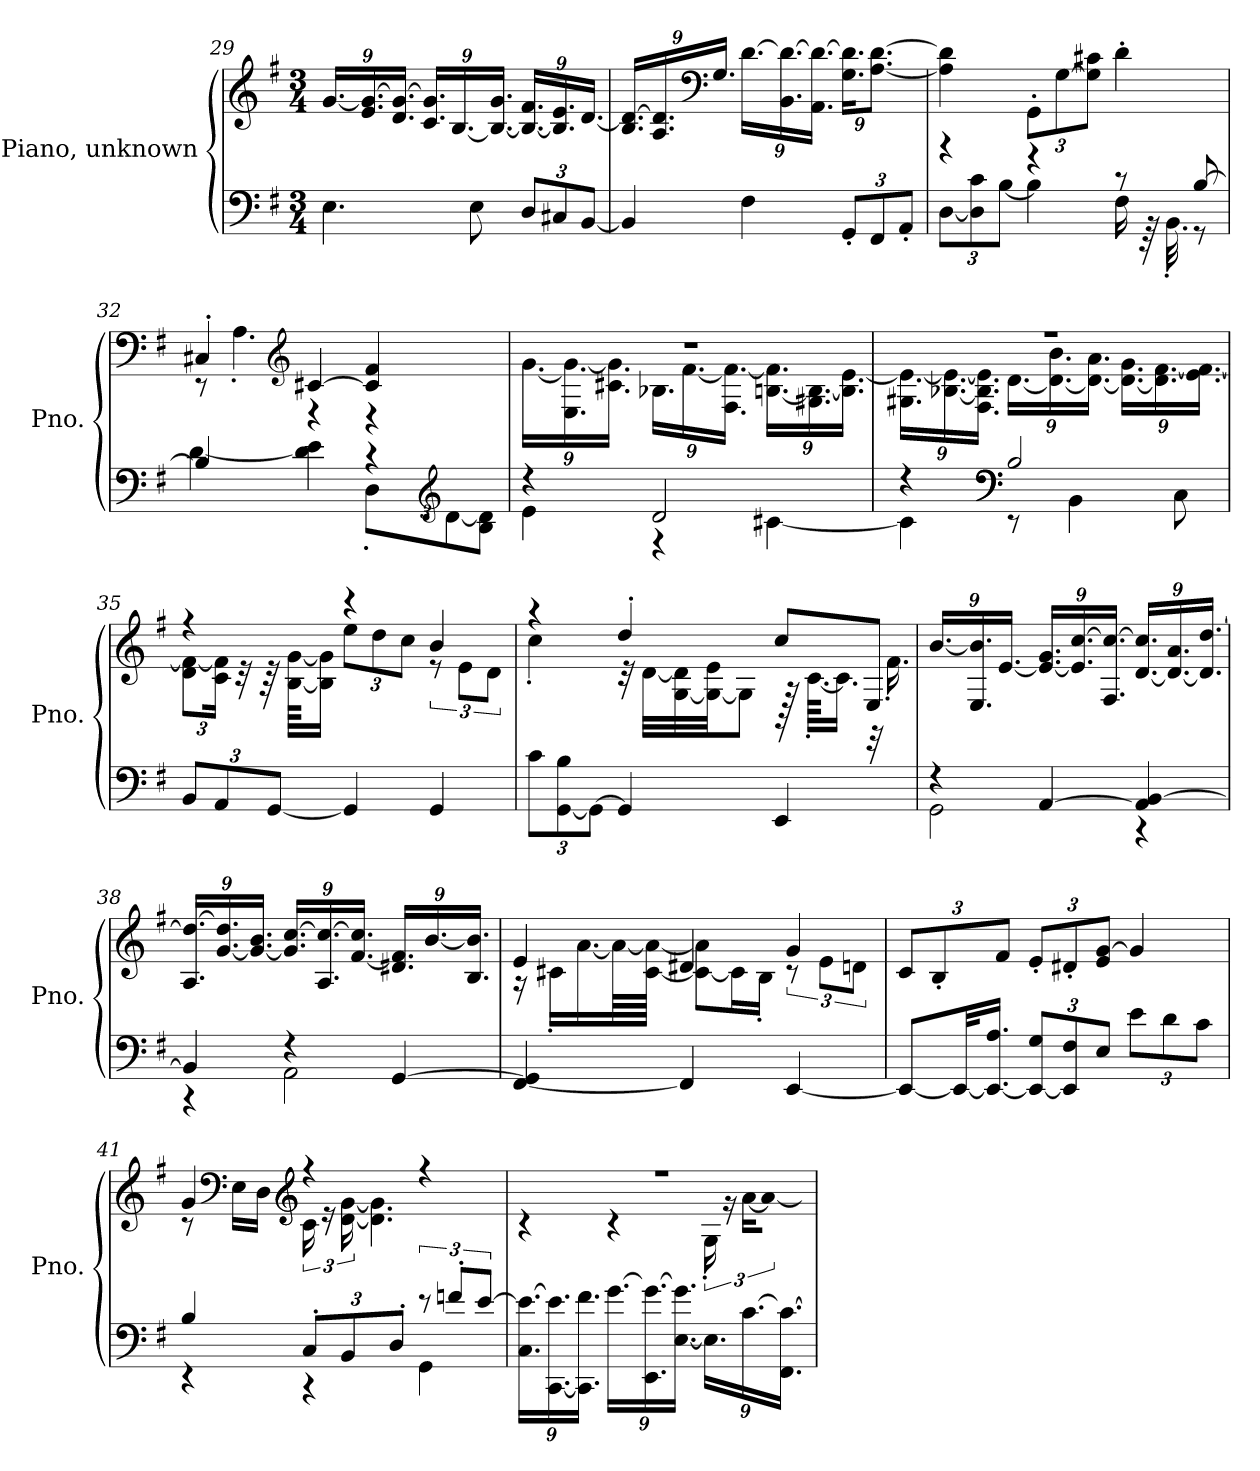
**kern	**kern
*part1	*part1
*staff2	*staff1
*I"Piano, unknown	*
*I'Pno.	*
!!LO:LB:g=z
*clefF4	*clefG2
*k[f#]	*k[f#]
*M3/4	*M3/4
*	*Xbrackettup
=29	=29
4.E\	[18.g/LL
.	18.e/ 18.g/_
.	18.d/ 18.g/_JJ
.	18.c/ 18.g/]LL
.	[18.B/
8E\	.
.	18.B/_ 18.g/JJ
*Xbrackettup	*
12D/L	18.B/_ 18.f#/LL
12C#X/	18.B/] 18.e/
[12BB/J	[18.d/JJ
=30	=30
4BB/]	18.B/ 18.d/_LL
.	18.A/ 18.d/]
*	*clefF4
.	18.G/JJ
4F#\	[18.d\LL
.	18.BB\ 18.d\_
.	18.AA\ 18.d\_JJ
12GG'/L	18.G\ 18.d\]KL
12FF#/	[9.A\ [9.d\J
12AA'/J	.
!!LO:LB:g=z
=31	=31
*^	*
4r	[12D\L	4A\] 4d\]
.	12D\] 12c\	.
.	[12B\J	.
4r	4B\]	12GG'\L
.	.	[12G\
.	.	12G\] 12c#X\J
8r	16F#\	4d'\
.	64r	.
.	32.BB'\	.
[8B/	8r	.
=32	=32	=32
*	*	*^
4B/]	[4d\	4C#X'/	8r
.	.	.	4.A'\
*	*	*clefG2	*
4r	4d\] 4e\	[4c#X/	.
4r	12D'\L	4c#/] 4f#/	4r
*clefG2	*	*	*
.	[12d\	.	.
.	12B\ 12d\]J	.	.
!!LO:LB:g=z	!!
=33	=33	=33	=33
4r	4e\	2.r	[18.g\LL
.	.	.	18.E\ 18.g\_
.	.	.	18.c#X\ 18.g\]JJ
2d/	4r	.	18.B-X\LL
.	.	.	[18.f#\
.	.	.	18.F#\ 18.f#\_JJ
.	[4c#X\	.	[18.Bn\ 18.f#\]LL
.	.	.	18.G#X\ 18.B\_
.	.	.	18.B\] [18.e\JJ
=34	=34	=34	=34
4r	4c#\]	2.r	18.G#X\ 18.e\_LL
.	.	.	[18.B-X\ 18.e\_
.	.	.	18.F#\ 18.B-\] 18.e\]JJ
*clefF4	*	*	*
2B/	8r	.	[18.d\LL
.	.	.	18.d\_ 18.b\
.	4BB\	.	.
.	.	.	18.d\_ 18.a\JJ
.	.	.	18.d\_ 18.g\LL
.	.	.	18.d\] [18.f#\
.	8C\	.	.
.	.	.	18.e\ 18.f#\_JJ
*v	*v	*	*
!!LO:LB:g=z	!!
=35	=35	=35
12BB/L	4r	12d\ 12f#\_L
12AA/	.	24c\ 24f#\]Jk
.	.	32r
.	.	64r
[12GG/J	.	.
.	.	[64B\ [64g\KKLL
.	.	16B\] 16g\]JJ
4GG/]	4r	12ee\L
.	.	12dd\
.	.	12cc\J
*	*	*brackettup
4GG/	4b/	12r
.	.	12e\L
.	.	12d\J
=36	=36	=36
12c\L	4r	4cc'\
[12GG\ 12B\	.	.
12GG\J_	.	.
4GG/]	4dd'/	32r
.	.	[32d\LLL
.	.	[32G\ 32d\]
.	.	32G\_ 32e\JJ
.	.	8G\J]
4EE/	8cc/L	128r
.	.	[64.c'\KKLL
.	.	16.c\JJ]
.	8E/J	32r
.	.	16.f#'\
*	*v	*v
!!LO:LB:g=z
=37	=37
*^	*
*	*	*Xbrackettup
4r	2GG\	[18.b/LL
.	.	18.E/ 18.b/]
.	.	[18.e/JJ
[4AA/	.	18.e/_ 18.g/LL
.	.	18.e/] [18.cc/
.	.	18.F#/ 18.cc/_JJ
4AA/] [4BB/	4r	[18.d/ 18.cc/]LL
.	.	18.d/_ 18.a/
.	.	18.d/] [18.dd/JJ
=38	=38	=38
4BB/]	4r	18.A/ 18.dd/_LL
.	.	[18.g/ 18.dd/]
.	.	18.g/_ 18.b/JJ
4r	2AA\	18.g/] [18.cc/LL
.	.	18.A/ 18.cc/_
.	.	[18.f#/ 18.cc/]JJ
[4GG/	.	18.d#X/ 18.f#/]LL
.	.	[18.b/
.	.	18.B/ 18.b/]JJ
*v	*v	*
!!LO:PB:g=z
=39	=39
*	*^
[4FF#/ 4GG/]	4e/	16r
.	.	16c#X'\LL
.	.	[16.a\
.	.	64a\LL_
.	.	[64c#\ 64a\_JJJJ
4FF#/]	4d#X/	8c#\_ 8a\]L
.	.	16c#\L]
.	.	16B'\JJ
*	*	*brackettup
[4EE/	4g/	12r
.	.	12e\L
.	.	12dn\J
*	*v	*v
=40	=40
*	*Xbrackettup
8EE/L_	12c/L
.	12B'/
32EE/KL_	.
16.EE/_ 16.A/JJ	.
.	12f#/J
12EE/_ 12G/L	12e'/L
12EE/] 12F#/	12d#X'/
12E/J	12e/ [12g/J
12e\L	4g/]
12d\	.
12c\J	.
!!LO:LB:g=z
=41	=41
*^	*^
4B/	4r	4g/	8r
*	*	*clefF4	*
.	.	.	16E\LL
.	.	.	16D\JJ
*	*	*clefG2	*
*	*	*	*brackettup
12C'/L	4r	4r	24c\
.	.	.	24r
12BB/	.	.	[24d\ [24g\
.	.	.	4.d\] 4.g\]
12D'/J	.	.	.
*brackettup	*	*	*
12r	4GG\	4r	.
12fn'/L	.	.	.
[12e/J	.	.	.
*v	*v	*	*
=42	=42	=42
*Xbrackettup	*	*
18.C\ 18.e\_LL	2.r	4r
[18.CC\ 18.e\]	.	.
18.CC\] 18.f#\JJ	.	.
[18.g\LL	.	4r
18.EE\ 18.g\_	.	.
[18.E\ 18.g\]JJ	.	.
18.E\LL]	.	24G'\
.	.	24r
[18.c\	.	[24a\KL
.	.	8a\J_
18.FF#\ 18.c\_JJ	.	.
*	*v	*v
=	=
*-	*-
